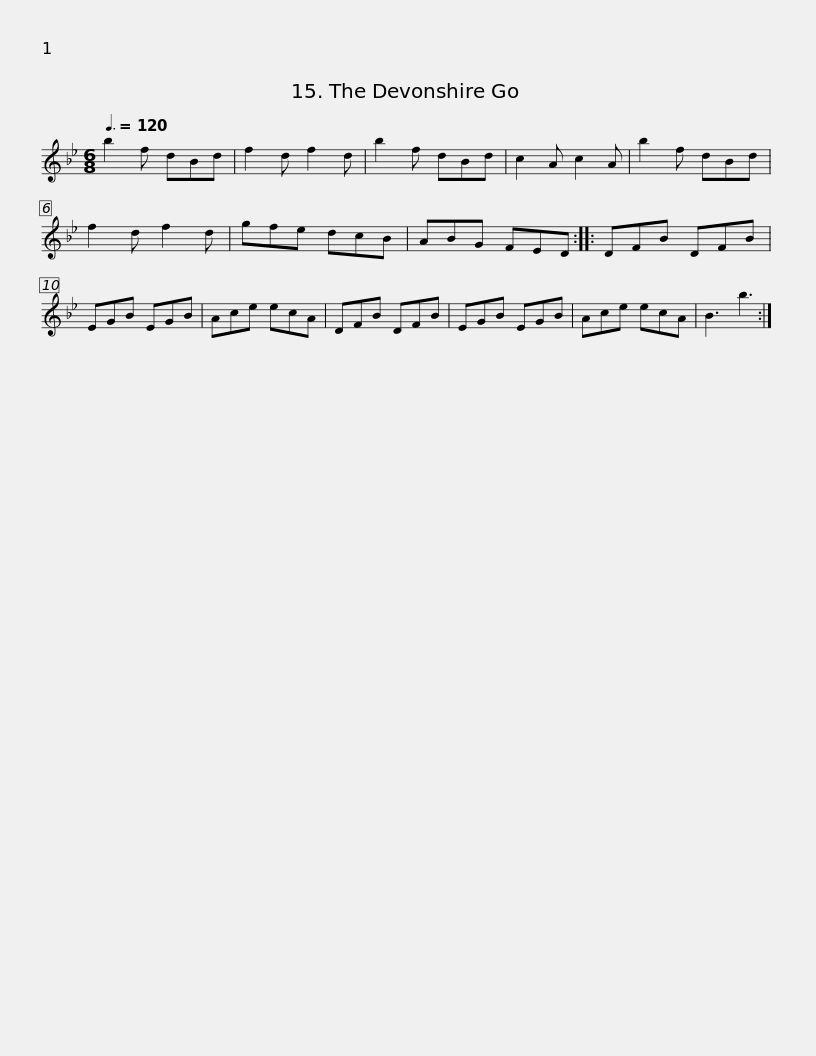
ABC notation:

X:1
L:1/8
Q:3/8=120
M:6/8
I:linebreak $
K:Bb
V:1 treble
V:1
 b2 f dBd | f2 d f2 d | b2 f dBd | c2 A c2 A | b2 f dBd | %5
 f2 d f2 d | gfe dcB | ABG FED ::$ DFB DFB | EGB EGB | %10
 Ace ecA | DFB DFB | EGB EGB | Ace ecA | B3 b3 :| %15
